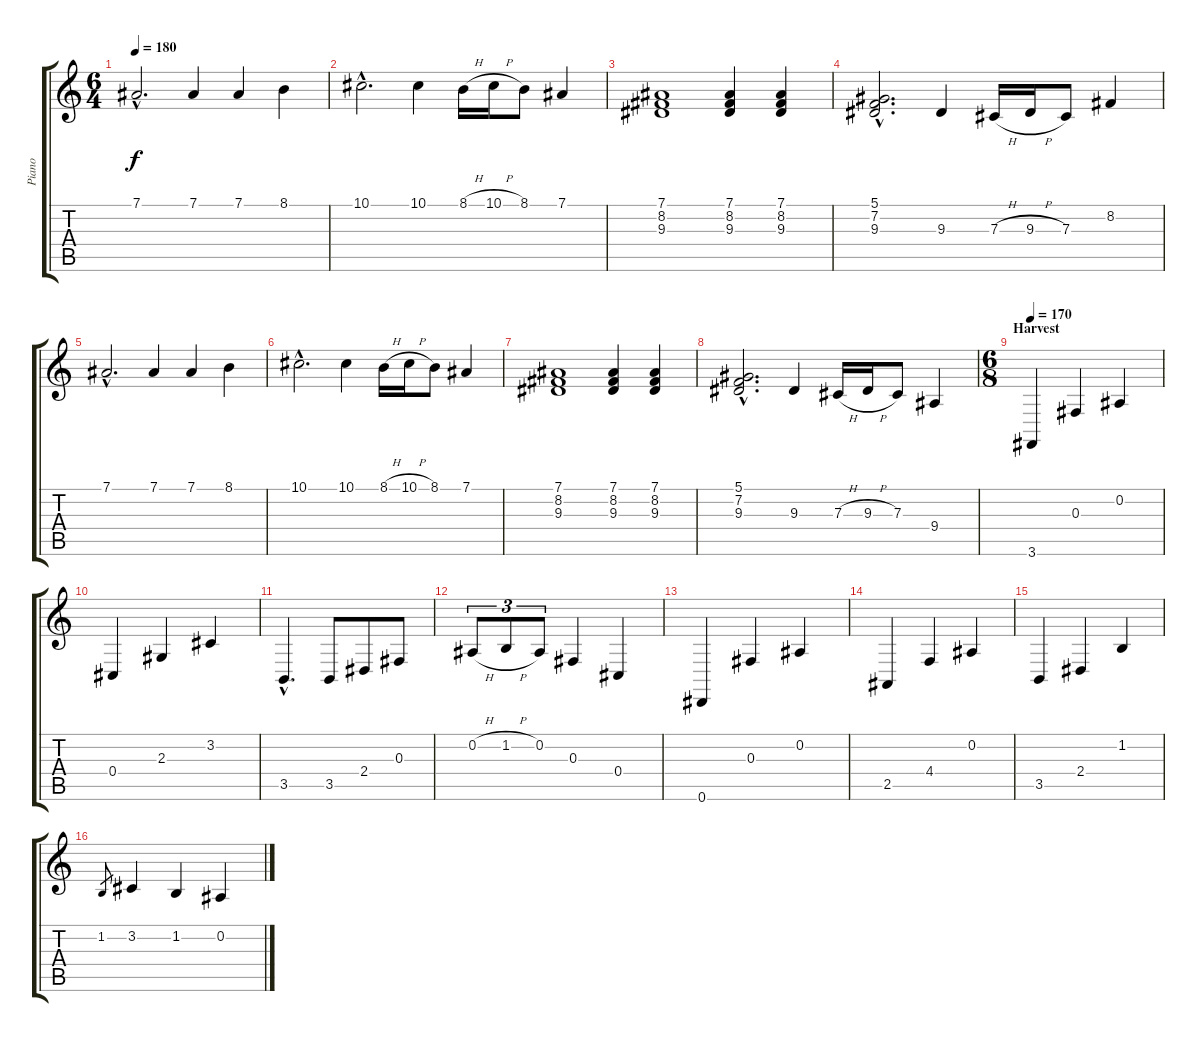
\track ("Piano" "Piano") {instrument brightacousticpiano}
\staff {score tabs}
\tuning (Eb4 Bb3 Gb3 Db3 Ab2 Eb2) {hide}
\ts (6 4)
\tempo 180
\clef g2
\ks c
7.1{hac}.2{d dy f} 7.1.4 7.1.4 8.1.4 |
10.1{hac}.2{d} 10.1.4 8.1{h}.16 10.1{h}.16 8.1.8 7.1.4 |
(7.1 8.2 9.3).1 (7.1 8.2 9.3).4 (7.1 8.2 9.3).4 |
(5.1{hac} 7.2{hac} 9.3{hac}).2{d} 9.3.4 7.3{h}.16 9.3{h}.16 7.3.8 8.2.4 |
7.1{hac}.2{d} 7.1.4 7.1.4 8.1.4 |
10.1{hac}.2{d} 10.1.4 8.1{h}.16 10.1{h}.16 8.1.8 7.1.4 |
(7.1 8.2 9.3).1 (7.1 8.2 9.3).4 (7.1 8.2 9.3).4 |
(5.1{hac} 7.2{hac} 9.3{hac}).2{d} 9.3.4 7.3{h}.16 9.3{h}.16 7.3.8 9.4.4 |
\ts (6 8)
\section ("" "Harvest")
\tempo 170
3.6.4{volume 16} 0.3.4 0.2.4 |
0.4.4 2.3.4 3.2.4 |
3.5{hac}.4{d} 3.5.8 2.4.8 0.3.8 |
0.2{h}.8{tu (3 2)} 1.2{h}.8{tu (3 2)} 0.2.8{tu (3 2)} 0.3.4 0.4.4 |
0.6.4 0.3.4 0.2.4 |
2.5.4 4.4.4 0.2.4 |
3.5.4 2.4.4 1.2.4 |
1.2.8{gr} 3.2.4 1.2.4 0.2.4
